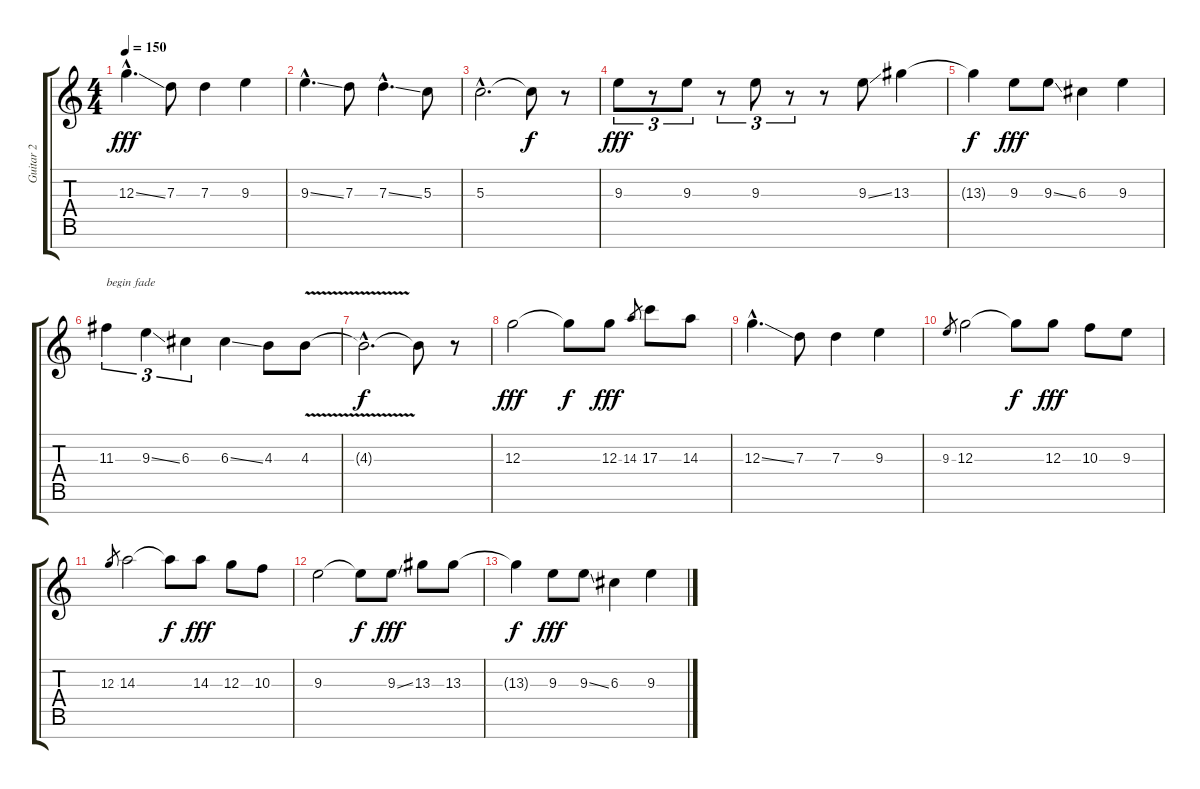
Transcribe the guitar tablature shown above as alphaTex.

\track ("Guitar 2" "Guitar 2") {instrument distortionguitar}
\staff {score tabs}
\tuning (E4 B3 G3 D3 A2 E2 B1) {hide}
\ts (4 4)
\tempo 150
\clef g2
\ks c
12.3{ss hac}.4{d dy fff} 7.3.8 7.3.4 9.3.4 |
9.3{ss hac}.4{d} 7.3.8 7.3{ss hac}.4{d} 5.3.8 |
5.3{hac}.2{d} 5.3{t}.8{dy f} r.8 |
9.3.8{tu (3 2) dy fff} r.8{tu (3 2)} 9.3.8{tu (3 2)} r.8{tu (3 2)} 9.3.8{tu (3 2)} r.8{tu (3 2)} r.8 9.3{ss}.8 13.3.4 |
13.3{t}.4{dy f} 9.3.8{dy fff} 9.3{ss}.8 6.3.4 9.3.4 |
11.3.4{tu (3 2) txt "begin fade" volume 11} 9.3{ss}.4{tu (3 2)} 6.3.4{tu (3 2)} 6.3{ss}.4 4.3.8 4.3{v}.8 |
4.3{hac t}.2{d dy f} 4.3{t}.8 r.8 |
12.3.2{dy fff volume 9} 12.3{t}.8{dy f} 12.3.8{dy fff} 14.3.8{gr} 17.3.8 14.3.8 |
12.3{ss hac}.4{d} 7.3.8 7.3.4 9.3.4 |
9.3.8{gr} 12.3.2{volume 5} 12.3{t}.8{dy f} 12.3.8{dy fff} 10.3.8 9.3.8 |
12.3.8{gr} 14.3.2 14.3{t}.8{dy f} 14.3.8{dy fff} 12.3.8 10.3.8 |
9.3.2{volume 0} 9.3{t}.8{dy f} 9.3{ss}.8{dy fff} 13.3.8 13.3.8 |
13.3{t}.4{dy f} 9.3.8{dy fff} 9.3{ss}.8 6.3.4 9.3.4
